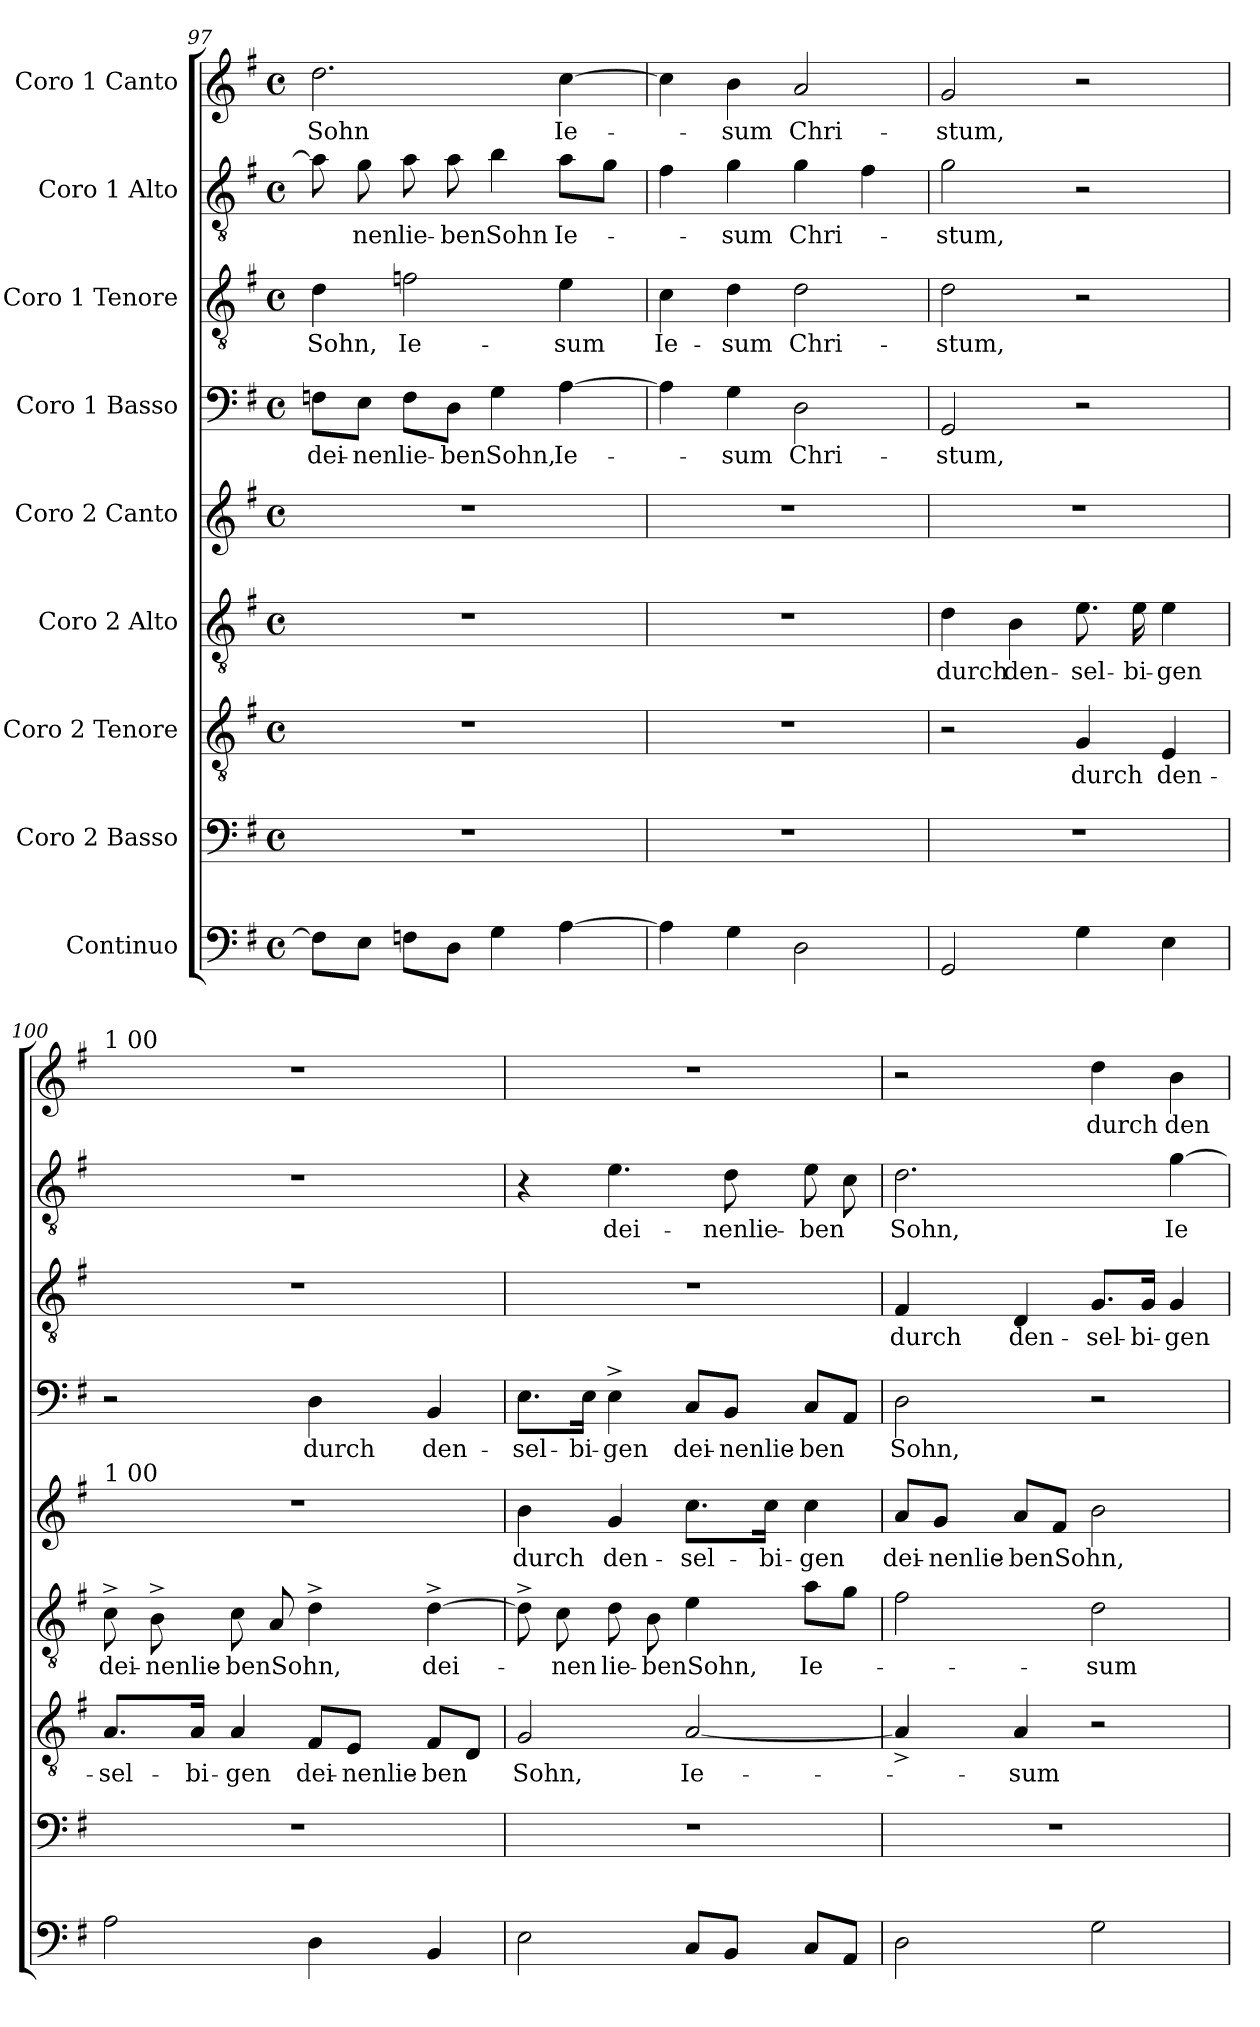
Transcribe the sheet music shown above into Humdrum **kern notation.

**kern	**kern	**kern	**text	**kern	**text	**kern	**text	**kern	**text	**kern	**text	**kern	**text	**kern	**text
*part9	*part8	*part7	*part7	*part6	*part6	*part5	*part5	*part4	*part4	*part3	*part3	*part2	*part2	*part1	*part1
*staff9	*staff8	*staff7	*staff7	*staff6	*staff6	*staff5	*staff5	*staff4	*staff4	*staff3	*staff3	*staff2	*staff2	*staff1	*staff1
*I"Continuo	*I"Coro 2  Basso	*I"Coro 2  Tenore	*	*I"Coro 2  Alto	*	*I"Coro 2  Canto	*	*I"Coro 1  Basso	*	*I"Coro 1  Tenore	*	*I"Coro 1  Alto	*	*I"Coro 1  Canto	*
*clefF4	*clefF4	*clefGv2	*	*clefGv2	*	*clefG2	*	*clefF4	*	*clefGv2	*	*clefGv2	*	*clefG2	*
*k[f#]	*k[f#]	*k[f#]	*	*k[f#]	*	*k[f#]	*	*k[f#]	*	*k[f#]	*	*k[f#]	*	*k[f#]	*
*G:	*G:	*G:	*	*G:	*	*G:	*	*G:	*	*G:	*	*G:	*	*G:	*
*M4/4	*M4/4	*M4/4	*	*M4/4	*	*M4/4	*	*M4/4	*	*M4/4	*	*M4/4	*	*M4/4	*
*met(c)	*met(c)	*met(c)	*	*met(c)	*	*met(c)	*	*met(c)	*	*met(c)	*	*met(c)	*	*met(c)	*
=97	=97	=97	=97	=97	=97	=97	=97	=97	=97	=97	=97	=97	=97	=97	=97
!	!	!	!	!	!	!	!	!	!LO:LY:b	!	!LO:LY:b:cj	!	!	!	!LO:LY:b:cj
8F\L]	1r	1r	.	1r	.	1r	.	8Fn\L	dei-	4d\	Sohn,	8a\]	.	2.dd\	Sohn
!	!	!	!	!	!	!	!	!	!LO:LY:b:rj	!	!	!	!LO:LY:b:cj	!	!
8E\J	.	.	.	.	.	.	.	8E\J	-nen	.	.	8g\	-nen	.	.
!	!	!	!	!	!	!	!	!	!LO:LY:b	!	!LO:LY:b:cj	!	!LO:LY:b	!	!
8Fn\L	.	.	.	.	.	.	.	8F\L	lie-	2fn\	Ie-	8a\	lie-	.	.
!	!	!	!	!	!	!	!	!	!LO:LY:b:rj	!	!	!	!LO:LY:b:rj	!	!
8D\J	.	.	.	.	.	.	.	8D\J	-ben	.	.	8a\	-ben	.	.
!	!	!	!	!	!	!	!	!	!LO:LY:b:cj	!	!	!	!LO:LY:b:cj	!	!
4G\	.	.	.	.	.	.	.	4G\	Sohn,	.	.	4b\	Sohn	.	.
!	!	!	!	!	!	!	!	!	!LO:LY:b:cj	!	!LO:LY:b:cj	!	!LO:LY:b:cj	!	!LO:LY:b:cj
[>4A\	.	.	.	.	.	.	.	[>4A\	Ie-	4e\	-sum	8a\L	Ie-	[>4cc\	Ie-
.	.	.	.	.	.	.	.	.	.	.	.	8g\J	.	.	.
=98	=98	=98	=98	=98	=98	=98	=98	=98	=98	=98	=98	=98	=98	=98	=98
!	!	!	!	!	!	!	!	!	!	!	!LO:LY:b	!	!	!	!
4A\]	1r	1r	.	1r	.	1r	.	4A\]	.	4c\	Ie-	4f#\	.	4cc\]	.
!	!	!	!	!	!	!	!	!	!LO:LY:b:cj	!	!LO:LY:b:cj	!	!LO:LY:b:cj	!	!LO:LY:b:cj
4G\	.	.	.	.	.	.	.	4G\	-sum	4d\	-sum	4g\	-sum	4b\	-sum
!	!	!	!	!	!	!	!	!	!LO:LY:b:cj	!	!LO:LY:b:cj	!	!LO:LY:b:cj	!	!LO:LY:b:cj
2D\	.	.	.	.	.	.	.	2D\	Chri-	2d\	Chri-	4g\	Chri-	2a/	Chri-
.	.	.	.	.	.	.	.	.	.	.	.	4f#\	.	.	.
=99	=99	=99	=99	=99	=99	=99	=99	=99	=99	=99	=99	=99	=99	=99	=99
!	!	!	!	!	!LO:LY:b:cj	!	!	!	!LO:LY:b:cj	!	!LO:LY:b:cj	!	!LO:LY:b:cj	!	!LO:LY:b:cj
2GG/	1r	2r	.	4d\	durch	1r	.	2GG/	-stum,	2d\	-stum,	2g\	-stum,	2g/	-stum,
!	!	!	!	!	!LO:LY:b:cj	!	!	!	!	!	!	!	!	!	!
.	.	.	.	4B\	den-	.	.	.	.	.	.	.	.	.	.
!	!	!	!LO:LY:b:cj	!	!LO:LY:b	!	!	!	!	!	!	!	!	!	!
4G\	.	4G/	durch	8.e\	-sel-	.	.	2r	.	2r	.	2r	.	2r	.
!	!	!	!	!	!LO:LY:b:cj	!	!	!	!	!	!	!	!	!	!
.	.	.	.	16e\	-bi-	.	.	.	.	.	.	.	.	.	.
!	!	!	!LO:LY:b:cj	!	!LO:LY:b:rj	!	!	!	!	!	!	!	!	!	!
4E\	.	4E/	den-	4e\	-gen	.	.	.	.	.	.	.	.	.	.
!!LO:LB:g=z
=100	=100	=100	=100	=100	=100	=100	=100	=100	=100	=100	=100	=100	=100	=100	=100
!	!	!	!	!	!	!	!	!	!	!	!	!	!	!LO:TX:a:t=1 00	!
!	!	!	!	!	!	!LO:TX:a:t=1 00	!	!	!	!	!	!	!	!	!
!	!	!	!LO:LY:b	!	!LO:LY:b	!	!	!	!	!	!	!	!	!	!
2A\	1r	8.A/L	-sel-	8c^<\	dei-	1r	.	2r	.	1r	.	1r	.	1r	.
!	!	!	!	!	!LO:LY:b:cj	!	!	!	!	!	!	!	!	!	!
.	.	.	.	8B^<\	-nenlie-	.	.	.	.	.	.	.	.	.	.
!	!	!	!LO:LY:b:cj	!	!	!	!	!	!	!	!	!	!	!	!
.	.	16A/Jk	-bi-	.	.	.	.	.	.	.	.	.	.	.	.
!	!	!	!LO:LY:b:rj	!	!LO:LY:b:cj	!	!	!	!	!	!	!	!	!	!
.	.	4A/	-gen	8c\	-benSohn,	.	.	.	.	.	.	.	.	.	.
.	.	.	.	8A/	.	.	.	.	.	.	.	.	.	.	.
!	!	!	!LO:LY:b	!	!	!	!	!	!LO:LY:b:cj	!	!	!	!	!	!
4D\	.	8F#/L	dei-	4d^<\	.	.	.	4D\	durch	.	.	.	.	.	.
!	!	!	!LO:LY:b:cj	!	!	!	!	!	!	!	!	!	!	!	!
.	.	8E/J	-nenlie-	.	.	.	.	.	.	.	.	.	.	.	.
!	!	!	!LO:LY:b:cj	!	!LO:LY:b:cj	!	!	!	!LO:LY:b:cj	!	!	!	!	!	!
4BB/	.	8F#/L	-ben	[>4d^<\	dei-	.	.	4BB/	den-	.	.	.	.	.	.
.	.	8D/J	.	.	.	.	.	.	.	.	.	.	.	.	.
=101	=101	=101	=101	=101	=101	=101	=101	=101	=101	=101	=101	=101	=101	=101	=101
!	!	!	!LO:LY:b:cj	!	!	!	!LO:LY:b:cj	!	!LO:LY:b	!	!	!	!	!	!
2E\	1r	2G/	Sohn,	8d^<\]	.	4b\	durch	8.E\L	-sel-	1r	.	4r	.	1r	.
!	!	!	!	!	!LO:LY:b:cj	!	!	!	!	!	!	!	!	!	!
.	.	.	.	8c\	-nen	.	.	.	.	.	.	.	.	.	.
!	!	!	!	!	!	!	!	!	!LO:LY:b:cj	!	!	!	!	!	!
.	.	.	.	.	.	.	.	16E\Jk	-bi-	.	.	.	.	.	.
!	!	!	!	!	!LO:LY:b	!	!LO:LY:b:cj	!	!LO:LY:b:rj	!	!	!	!LO:LY:b:cj	!	!
.	.	.	.	8d\	lie-	4g/	den-	4E^<\	-gen	.	.	4.e\	dei-	.	.
!	!	!	!	!	!LO:LY:b:cj	!	!	!	!	!	!	!	!	!	!
.	.	.	.	8B\	-benSohn,	.	.	.	.	.	.	.	.	.	.
!	!	!	!LO:LY:b:cj	!	!	!	!LO:LY:b:cj	!	!LO:LY:b	!	!	!	!	!	!
8C/L	.	[<2A/	Ie-	4e\	.	8.cc\L	-sel-	8C/L	dei-	.	.	.	.	.	.
!	!	!	!	!	!	!	!	!	!LO:LY:b:cj	!	!	!	!LO:LY:b	!	!
8BB/J	.	.	.	.	.	.	.	8BB/J	-nenlie-	.	.	8d\	-nenlie-	.	.
!	!	!	!	!	!	!	!LO:LY:b	!	!	!	!	!	!	!	!
.	.	.	.	.	.	16cc\Jk	-bi-	.	.	.	.	.	.	.	.
!	!	!	!	!	!LO:LY:b:cj	!	!LO:LY:b:cj	!	!LO:LY:b:cj	!	!	!	!LO:LY:b:cj	!	!
8C/L	.	.	.	8a\L	Ie-	4cc\	-gen	8C/L	-ben	.	.	8e\	-ben	.	.
8AA/J	.	.	.	8g\J	.	.	.	8AA/J	.	.	.	8c\	.	.	.
=102	=102	=102	=102	=102	=102	=102	=102	=102	=102	=102	=102	=102	=102	=102	=102
!	!	!	!	!	!	!	!LO:LY:b	!	!LO:LY:b:cj	!	!LO:LY:b:cj	!	!LO:LY:b:cj	!	!
2D\	1r	4A^>/]	.	2f#\	.	8a/L	dei-	2D\	Sohn,	4F#/	durch	2.d\	Sohn,	2r	.
!	!	!	!	!	!	!	!LO:LY:b:cj	!	!	!	!	!	!	!	!
.	.	.	.	.	.	8g/J	-nenlie-	.	.	.	.	.	.	.	.
!	!	!	!LO:LY:b:cj	!	!	!	!LO:LY:b:cj	!	!	!	!LO:LY:b:cj	!	!	!	!
.	.	4A/	-sum	.	.	8a/L	-benSohn,	.	.	4D/	den-	.	.	.	.
.	.	.	.	.	.	8f#/J	.	.	.	.	.	.	.	.	.
!	!	!	!	!	!LO:LY:b:cj	!	!	!	!	!	!LO:LY:b	!	!	!	!LO:LY:b:cj
2G\	.	2r	.	2d\	-sum	2b\	.	2r	.	8.G/L	-sel-	.	.	4dd\	durch
!	!	!	!	!	!	!	!	!	!	!	!LO:LY:b:cj	!	!	!	!
.	.	.	.	.	.	.	.	.	.	16G/Jk	-bi-	.	.	.	.
!	!	!	!	!	!	!	!	!	!	!	!LO:LY:b:rj	!	!LO:LY:b:cj	!	!LO:LY:b:cj
.	.	.	.	.	.	.	.	.	.	4G/	-gen	[>4g\	Ie-	4b\	den-
=	=	=	=	=	=	=	=	=	=	=	=	=	=	=	=
*-	*-	*-	*-	*-	*-	*-	*-	*-	*-	*-	*-	*-	*-	*-	*-
